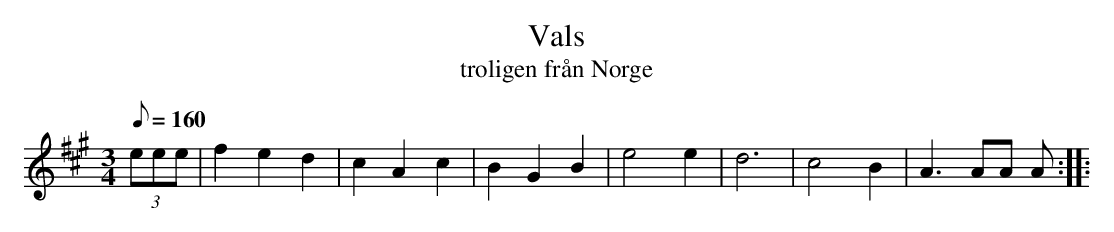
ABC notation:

X:1
T:Vals
T:troligen från Norge
M:3/4
L:1/8
K:A
Q:160
(3eee | f2 e2 d2 | c2 A2 c2 | B2 G2 B2 | e4 e2 | d6 | c4 B2 | A3 A1A1 A ::
